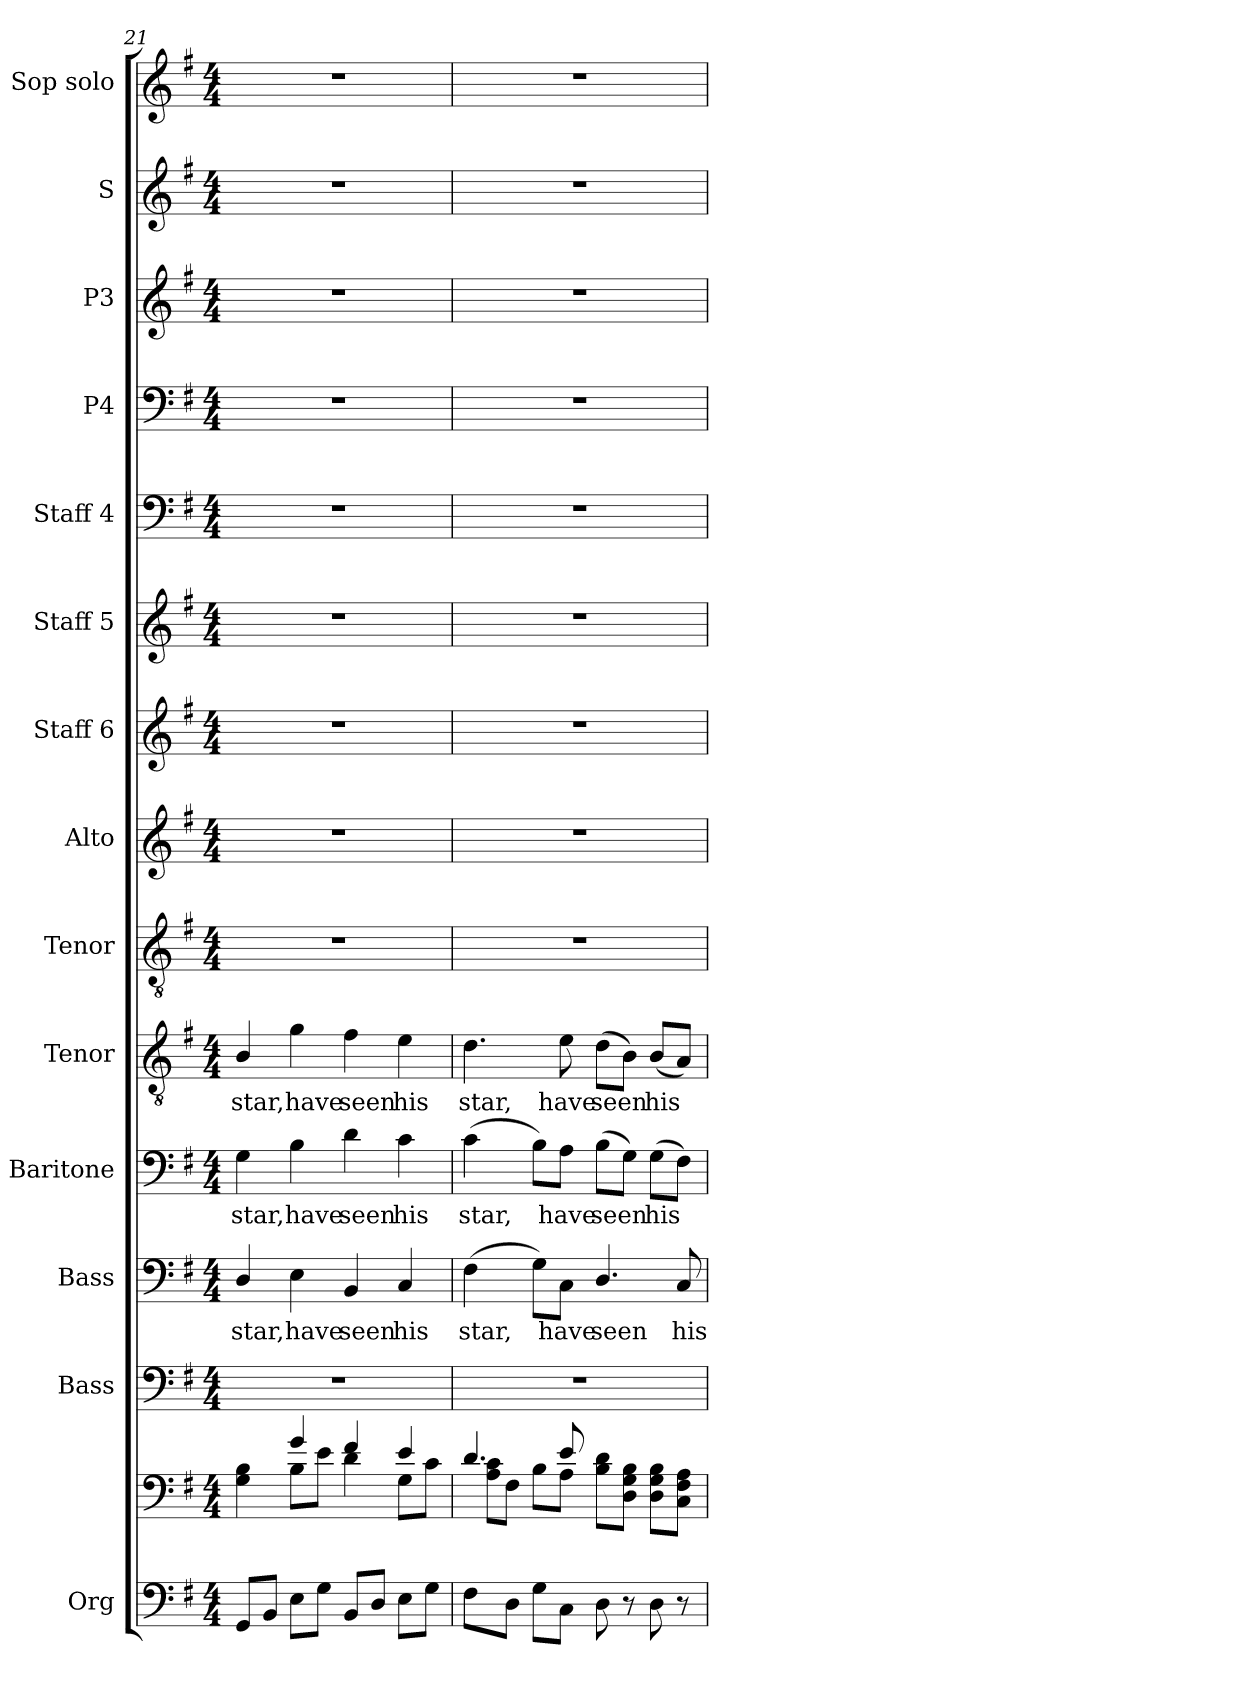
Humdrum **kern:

**kern	**kern	**kern	**kern	**text	**kern	**text	**kern	**text	**kern	**kern	**kern	**kern	**kern	**kern	**kern	**kern	**kern
*part14	*part14	*part13	*part12	*part12	*part11	*part11	*part10	*part10	*part9	*part8	*part7	*part6	*part5	*part4	*part3	*part2	*part1
*staff15	*staff14	*staff13	*staff12	*staff12	*staff11	*staff11	*staff10	*staff10	*staff9	*staff8	*staff7	*staff6	*staff5	*staff4	*staff3	*staff2	*staff1
*I"Org	*	*I"Bass	*I"Bass	*	*I"Baritone	*	*I"Tenor	*	*I"Tenor	*I"Alto	*I"Staff 6	*I"Staff 5	*I"Staff 4	*I"P4	*I"P3	*I"S	*I"Sop solo
*I'Org.	*	*I'B.	*I'B.	*	*I'Bar.	*	*I'T.	*	*I'T.	*I'A.	*I'Sta. 6	*I'Sta. 5	*I'Sta. 4	*	*	*	*I'S.
*clefF4	*clefF4	*clefF4	*clefF4	*	*clefF4	*	*clefGv2	*	*clefGv2	*clefG2	*clefG2	*clefG2	*clefF4	*clefF4	*clefG2	*clefG2	*clefG2
*	*	*	*	*	*	*	*ITrd7c12	*	*ITrd7c12	*	*	*	*	*	*	*	*
*k[f#]	*k[f#]	*k[f#]	*k[f#]	*	*k[f#]	*	*k[f#]	*	*k[f#]	*k[f#]	*k[f#]	*k[f#]	*k[f#]	*k[f#]	*k[f#]	*k[f#]	*k[f#]
*G:	*G:	*G:	*G:	*	*G:	*	*G:	*	*G:	*G:	*G:	*G:	*G:	*G:	*G:	*G:	*G:
*M4/4	*M4/4	*M4/4	*M4/4	*	*M4/4	*	*M4/4	*	*M4/4	*M4/4	*M4/4	*M4/4	*M4/4	*M4/4	*M4/4	*M4/4	*M4/4
=21	=21	=21	=21	=21	=21	=21	=21	=21	=21	=21	=21	=21	=21	=21	=21	=21	=21
*	*^	*	*	*	*	*	*	*	*	*	*	*	*	*	*	*	*
!	!	!	!	!	!LO:LY:b:color=#000000	!	!	!	!	!	!	!	!	!	!	!	!	!
!	!	!	!	!	!	!	!LO:LY:b:color=#000000	!	!	!	!	!	!	!	!	!	!	!
!	!	!	!	!	!	!	!	!	!LO:LY:b:color=#000000	!	!	!	!	!	!	!	!	!
8GGi/L	4Gi\ 4Bi	4ryy	1r	4Di/	star,	4Gi\	star,	4BBi/	star,	1r	1r	1r	1r	1r	1r	1r	1r	1r
8BBi/J	.	.	.	.	.	.	.	.	.	.	.	.	.	.	.	.	.	.
!	!	!	!	!	!LO:LY:b:color=#000000	!	!	!	!	!	!	!	!	!	!	!	!	!
!	!	!	!	!	!	!	!LO:LY:b:color=#000000	!	!	!	!	!	!	!	!	!	!	!
!	!	!	!	!	!	!	!	!	!LO:LY:b:color=#000000	!	!	!	!	!	!	!	!	!
8Ei\L	4gi/	8Bi\L	.	4Ei\	have	4Bi\	have	4Gi\	have	.	.	.	.	.	.	.	.	.
8Gi\J	.	8ei\J	.	.	.	.	.	.	.	.	.	.	.	.	.	.	.	.
!	!	!	!	!	!LO:LY:b:color=#000000	!	!	!	!	!	!	!	!	!	!	!	!	!
!	!	!	!	!	!	!	!LO:LY:b:color=#000000	!	!	!	!	!	!	!	!	!	!	!
!	!	!	!	!	!	!	!	!	!LO:LY:b:color=#000000	!	!	!	!	!	!	!	!	!
8BBi/L	4f#i/	4di\	.	4BBi/	seen	4di\	seen	4F#i\	seen	.	.	.	.	.	.	.	.	.
8Di/J	.	.	.	.	.	.	.	.	.	.	.	.	.	.	.	.	.	.
!	!	!	!	!	!LO:LY:b:color=#000000	!	!	!	!	!	!	!	!	!	!	!	!	!
!	!	!	!	!	!	!	!LO:LY:b:color=#000000	!	!	!	!	!	!	!	!	!	!	!
!	!	!	!	!	!	!	!	!	!LO:LY:b:color=#000000	!	!	!	!	!	!	!	!	!
8Ei\L	4ei/	8Gi\L	.	4Ci/	his	4ci\	his	4Ei\	his	.	.	.	.	.	.	.	.	.
8Gi\J	.	8ci\J	.	.	.	.	.	.	.	.	.	.	.	.	.	.	.	.
=22	=22	=22	=22	=22	=22	=22	=22	=22	=22	=22	=22	=22	=22	=22	=22	=22	=22	=22
!	!	!	!	!	!LO:LY:b:color=#000000	!	!	!	!	!	!	!	!	!	!	!	!	!
!	!	!	!	!	!	!	!LO:LY:b:color=#000000	!	!	!	!	!	!	!	!	!	!	!
!	!	!	!	!	!	!	!	!	!LO:LY:b:color=#000000	!	!	!	!	!	!	!	!	!
8F#i\L	4.di/	8Ai\ 8ci\L	1r	(4F#i\	star,	(4ci\	star,	4.Di\	star,	1r	1r	1r	1r	1r	1r	1r	1r	1r
8Di\J	.	8F#i\J	.	.	.	.	.	.	.	.	.	.	.	.	.	.	.	.
8Gi\L	.	8Bi\L	.	8Gi\L)	.	8Bi\L)	.	.	.	.	.	.	.	.	.	.	.	.
!	!	!	!	!	!LO:LY:b:color=#000000	!	!	!	!	!	!	!	!	!	!	!	!	!
!	!	!	!	!	!	!	!LO:LY:b:color=#000000	!	!	!	!	!	!	!	!	!	!	!
!	!	!	!	!	!	!	!	!	!LO:LY:b:color=#000000	!	!	!	!	!	!	!	!	!
8Ci\J	8ei/	8Ai\J	.	8Ci\J	have	8Ai\J	have	8Ei\	have	.	.	.	.	.	.	.	.	.
!	!	!	!	!	!LO:LY:b:color=#000000	!	!	!	!	!	!	!	!	!	!	!	!	!
!	!	!	!	!	!	!	!LO:LY:b:color=#000000	!	!	!	!	!	!	!	!	!	!	!
!	!	!	!	!	!	!	!	!	!LO:LY:b:color=#000000	!	!	!	!	!	!	!	!	!
8Di\	8Bi\ 8di\L	2ryy	.	4.Di/	seen	(8Bi\L	seen	(8Di\L	seen	.	.	.	.	.	.	.	.	.
8r	8Di\ 8Gi\ 8Bi\J	.	.	.	.	8Gi\J)	.	8BBi\J)	.	.	.	.	.	.	.	.	.	.
!	!	!	!	!	!	!	!LO:LY:b:color=#000000	!	!	!	!	!	!	!	!	!	!	!
!	!	!	!	!	!	!	!	!	!LO:LY:b:color=#000000	!	!	!	!	!	!	!	!	!
8Di\	8Di\ 8Gi\ 8Bi\L	.	.	.	.	(8Gi\L	his	(8BBi/L	his	.	.	.	.	.	.	.	.	.
!	!	!	!	!	!LO:LY:b:color=#000000	!	!	!	!	!	!	!	!	!	!	!	!	!
8r	8Ci\ 8F#i\ 8Ai\J	.	.	8Ci/	his	8F#i\J)	.	8AAi/J)	.	.	.	.	.	.	.	.	.	.
*	*v	*v	*	*	*	*	*	*	*	*	*	*	*	*	*	*	*	*
=	=	=	=	=	=	=	=	=	=	=	=	=	=	=	=	=	=
*-	*-	*-	*-	*-	*-	*-	*-	*-	*-	*-	*-	*-	*-	*-	*-	*-	*-
